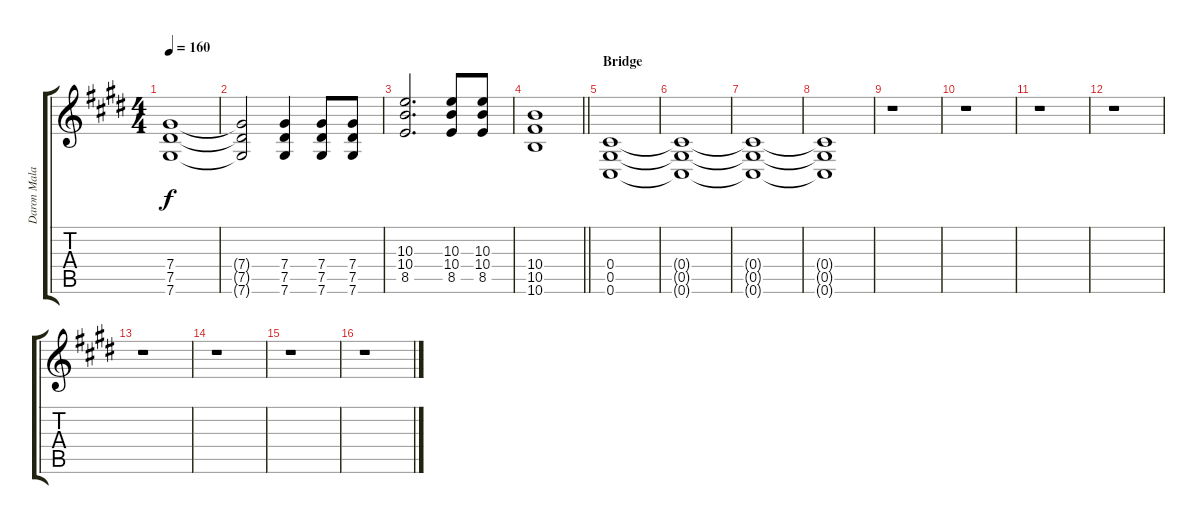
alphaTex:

\track ("Daron Malakian [Lead Guitar]" "Daron Mala") {instrument distortionguitar}
\staff {score tabs}
\tuning (Eb4 Bb3 Gb3 Db3 Ab2 Db2) {hide}
\ts (4 4)
\tempo 160
\clef g2
\ks c#minor
(7.4 7.5 7.6).1{dy f} |
(7.4{t} 7.5{t} 7.6{t}).2 (7.4 7.5 7.6).4 (7.4 7.5 7.6).8 (7.4 7.5 7.6).8 |
(10.3 10.4 8.5).2{d} (10.3 10.4 8.5).8 (10.3 10.4 8.5).8 |
\barLineRight lightlight
(10.4 10.5 10.6).1 |
\section ("" "Bridge")
(0.4 0.5 0.6).1 |
(0.4{t} 0.5{t} 0.6{t}).1{volume 0} |
(0.4{t} 0.5{t} 0.6{t}).1 |
(0.4{t} 0.5{t} 0.6{t}).1 |
r.1 |
r.1 |
r.1 |
r.1 |
r.1 |
r.1 |
r.1 |
r.1
